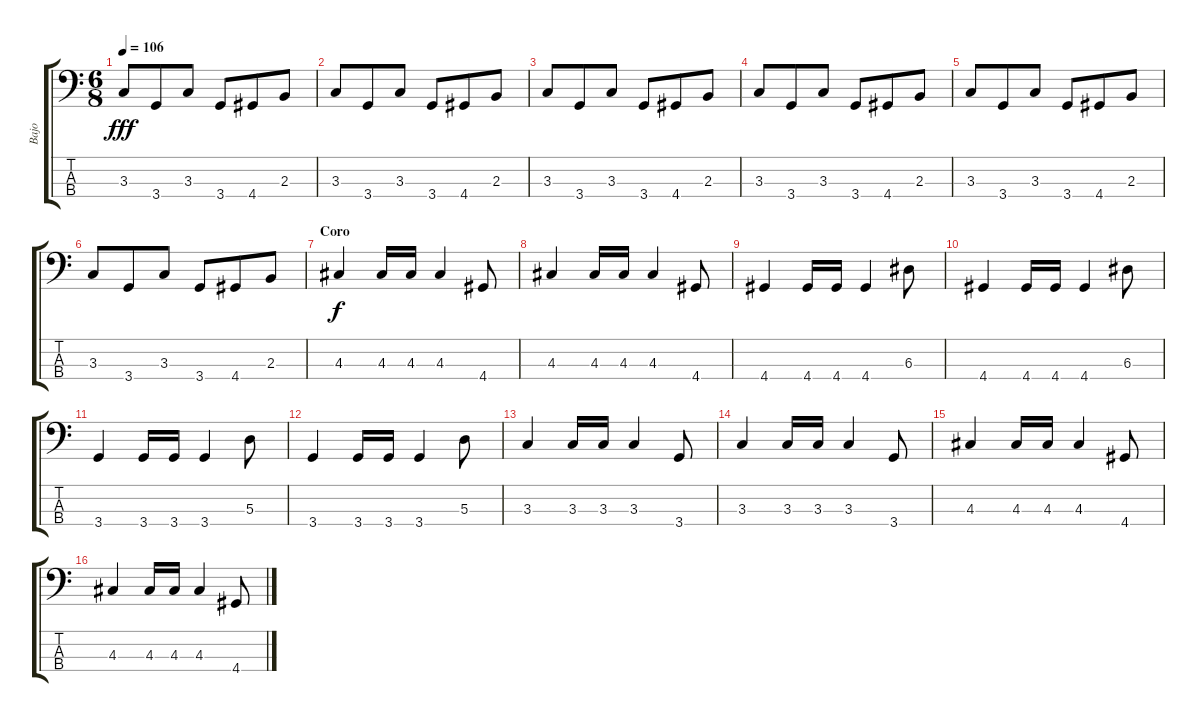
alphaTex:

\track ("Bajo" "Bajo") {instrument electricbassfinger}
\staff {score tabs}
\tuning (G2 D2 A1 E1) {hide}
\ts (6 8)
\tempo 106
\clef f4
\ks c
3.3.8{dy fff} 3.4.8 3.3.8 3.4.8 4.4.8 2.3.8 |
3.3.8 3.4.8 3.3.8 3.4.8 4.4.8 2.3.8 |
3.3.8 3.4.8 3.3.8 3.4.8 4.4.8 2.3.8 |
3.3.8 3.4.8 3.3.8 3.4.8 4.4.8 2.3.8 |
3.3.8 3.4.8 3.3.8 3.4.8 4.4.8 2.3.8 |
3.3.8 3.4.8 3.3.8 3.4.8 4.4.8 2.3.8 |
\section ("" "Coro")
4.3.4{dy f} 4.3.16 4.3.16 4.3.4 4.4.8 |
4.3.4 4.3.16 4.3.16 4.3.4 4.4.8 |
4.4.4 4.4.16 4.4.16 4.4.4 6.3.8 |
4.4.4 4.4.16 4.4.16 4.4.4 6.3.8 |
3.4.4 3.4.16 3.4.16 3.4.4 5.3.8 |
3.4.4 3.4.16 3.4.16 3.4.4 5.3.8 |
3.3.4 3.3.16 3.3.16 3.3.4 3.4.8 |
3.3.4 3.3.16 3.3.16 3.3.4 3.4.8 |
4.3.4 4.3.16 4.3.16 4.3.4 4.4.8 |
4.3.4 4.3.16 4.3.16 4.3.4 4.4.8
